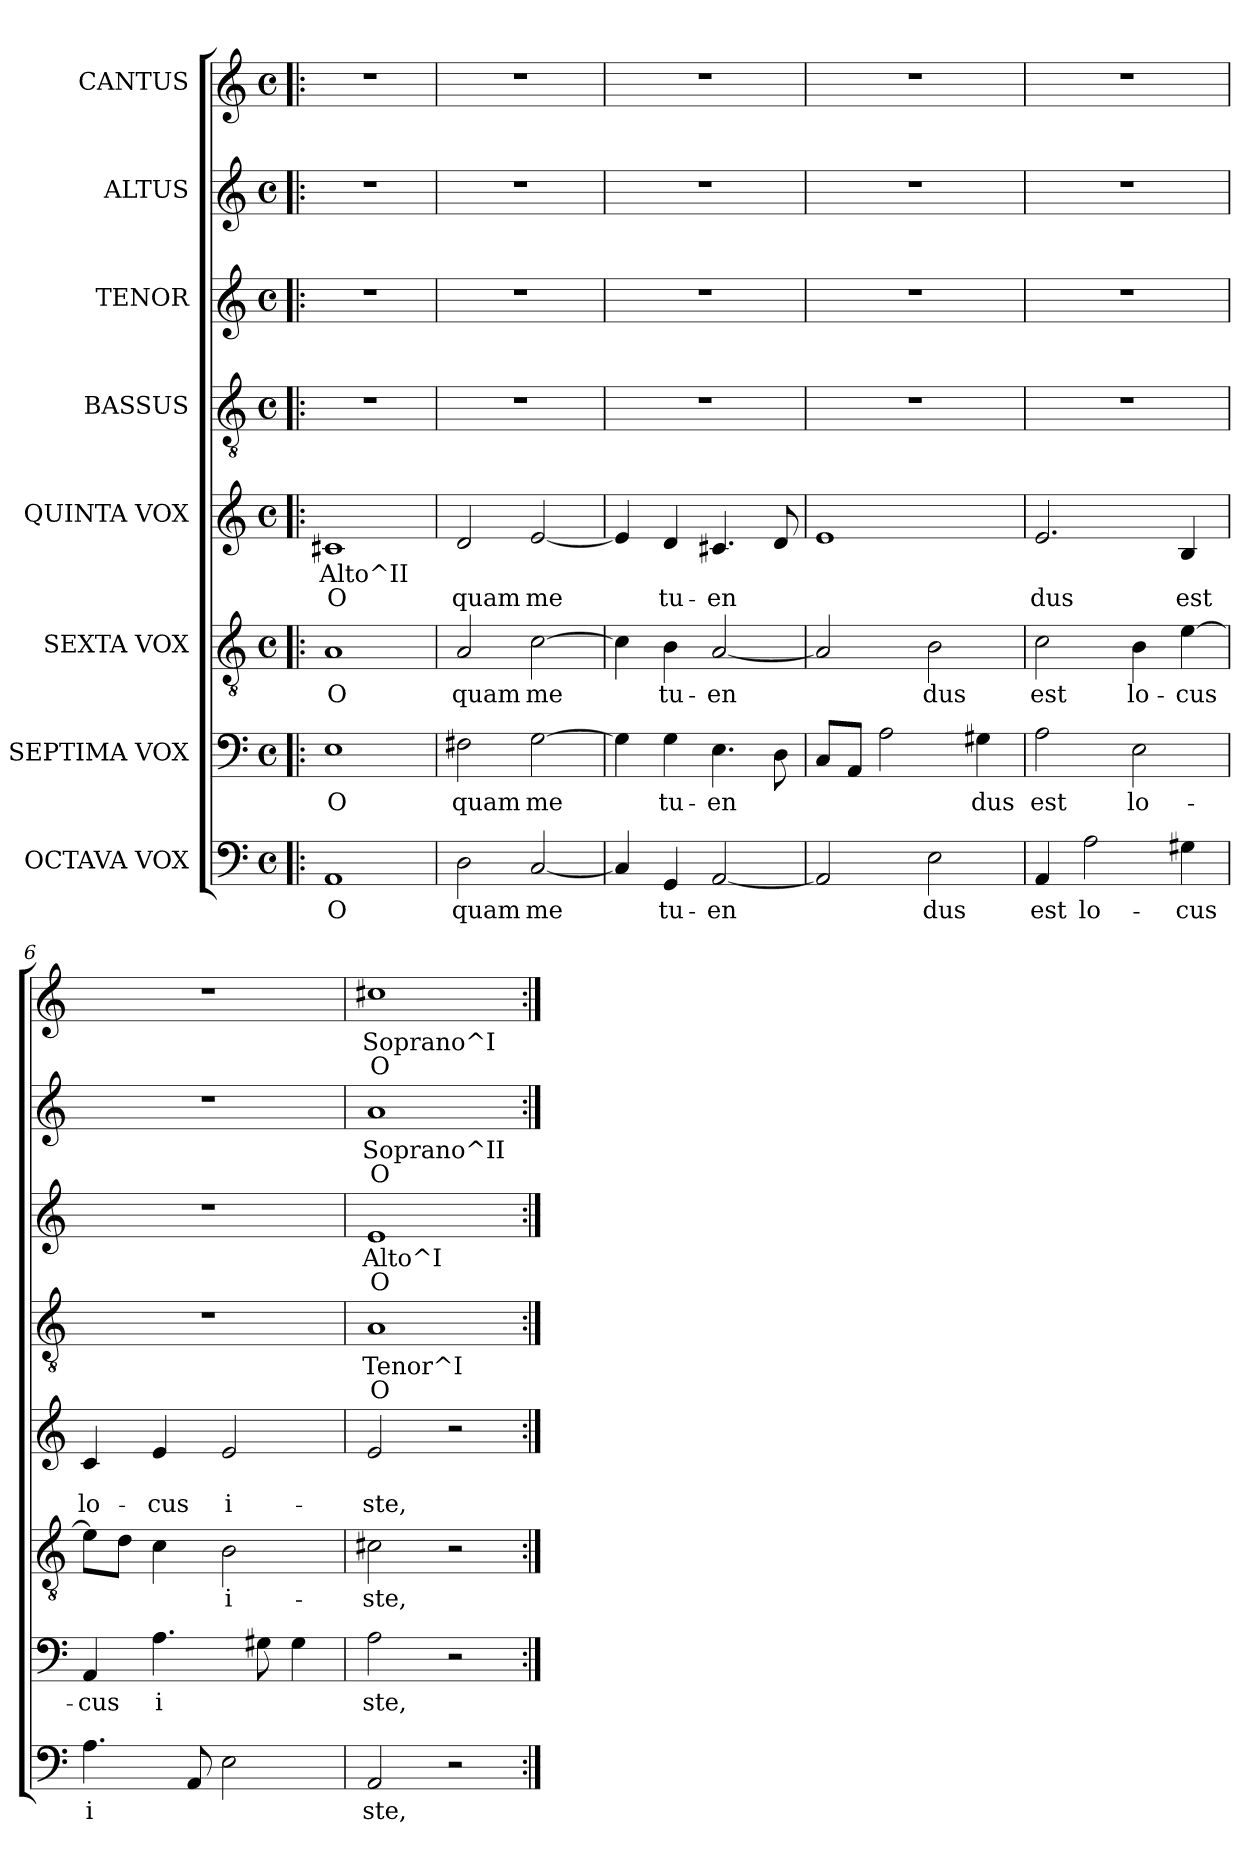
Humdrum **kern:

**kern	**text	**kern	**text	**kern	**text	**kern	**text	**text	**kern	**text	**text	**kern	**text	**text	**kern	**text	**text	**kern	**text	**text
*part8	*part8	*part7	*part7	*part6	*part6	*part5	*part5	*part5	*part4	*part4	*part4	*part3	*part3	*part3	*part2	*part2	*part2	*part1	*part1	*part1
*staff8	*staff8	*staff7	*staff7	*staff6	*staff6	*staff5	*staff5	*staff5	*staff4	*staff4	*staff4	*staff3	*staff3	*staff3	*staff2	*staff2	*staff2	*staff1	*staff1	*staff1
*I"OCTAVA VOX	*	*I"SEPTIMA VOX	*	*I"SEXTA VOX	*	*I"QUINTA VOX	*	*	*I"BASSUS	*	*	*I"TENOR	*	*	*I"ALTUS	*	*	*I"CANTUS	*	*
!!LO:PB:g=z
*stria5	*	*stria5	*	*stria5	*	*stria5	*	*	*stria5	*	*	*stria5	*	*	*stria5	*	*	*stria5	*	*
*clefF4	*	*clefF4	*	*clefGv2	*	*clefG2	*	*	*clefGv2	*	*	*clefG2	*	*	*clefG2	*	*	*clefG2	*	*
*k[]	*	*k[]	*	*k[]	*	*k[]	*	*	*k[]	*	*	*k[]	*	*	*k[]	*	*	*k[]	*	*
*C:	*	*C:	*	*C:	*	*C:	*	*	*C:	*	*	*C:	*	*	*C:	*	*	*C:	*	*
*M4/4	*	*M4/4	*	*M4/4	*	*M4/4	*	*	*M4/4	*	*	*M4/4	*	*	*M4/4	*	*	*M4/4	*	*
*met(c)	*	*met(c)	*	*met(c)	*	*met(c)	*	*	*met(c)	*	*	*met(c)	*	*	*met(c)	*	*	*met(c)	*	*
=1!|:	=1!|:	=1!|:	=1!|:	=1!|:	=1!|:	=1!|:	=1!|:	=1!|:	=1!|:	=1!|:	=1!|:	=1!|:	=1!|:	=1!|:	=1!|:	=1!|:	=1!|:	=1!|:	=1!|:	=1!|:
!	!LO:LY:b:cj	!	!LO:LY:b:cj	!	!LO:LY:b:cj	!	!LO:LY:b:rj	!LO:LY:b:rj	!	!	!	!	!	!	!	!	!	!	!	!
1AA	O	1E	O	1A	O	1c#X	Alto^II-	-O	1r	.	.	1r	.	.	1r	.	.	1r	.	.
=2	=2	=2	=2	=2	=2	=2	=2	=2	=2	=2	=2	=2	=2	=2	=2	=2	=2	=2	=2	=2
!	!LO:LY:b:cj	!	!LO:LY:b:cj	!	!LO:LY:b:cj	!	!LO:LY:b:rj	!LO:LY:b:rj	!	!	!	!	!	!	!	!	!	!	!	!
2D\	quam	2F#X\	quam	2A/	quam	2d/	-	-quam	1r	.	.	1r	.	.	1r	.	.	1r	.	.
!	!LO:LY:b:cj	!	!LO:LY:b:cj	!	!LO:LY:b:cj	!	!LO:LY:b:rj	!LO:LY:b:rj	!	!	!	!	!	!	!	!	!	!	!	!
[<2C/	me-	[>2G\	me-	[>2c\	me-	[<2e/	-	-me-	.	.	.	.	.	.	.	.	.	.	.	.
=3	=3	=3	=3	=3	=3	=3	=3	=3	=3	=3	=3	=3	=3	=3	=3	=3	=3	=3	=3	=3
!	!LO:LY:b:cj	!	!LO:LY:b:cj	!	!LO:LY:b:cj	!	!LO:LY:b:rj	!LO:LY:b:rj	!	!	!	!	!	!	!	!	!	!	!	!
4C/]	--	4G\]	--	4c\]	--	4e/]	--	--	1r	.	.	1r	.	.	1r	.	.	1r	.	.
!	!LO:LY:b:cj	!	!LO:LY:b:cj	!	!LO:LY:b:cj	!	!LO:LY:b:rj	!LO:LY:b:rj	!	!	!	!	!	!	!	!	!	!	!	!
4GG/	-tu-	4G\	-tu-	4B\	-tu-	4d/	--	-tu-	.	.	.	.	.	.	.	.	.	.	.	.
!	!LO:LY:b:cj	!	!LO:LY:b:cj	!	!LO:LY:b:cj	!	!LO:LY:b:rj	!LO:LY:b:rj	!	!	!	!	!	!	!	!	!	!	!	!
[<2AA/	-en-	4.E\	-en-	[<2A/	-en-	4.c#X/	--	-en-	.	.	.	.	.	.	.	.	.	.	.	.
!	!	!	!LO:LY:b:cj	!	!	!	!LO:LY:b:rj	!LO:LY:b:rj	!	!	!	!	!	!	!	!	!	!	!	!
.	.	8D\	--	.	.	8d/	--	--	.	.	.	.	.	.	.	.	.	.	.	.
=4	=4	=4	=4	=4	=4	=4	=4	=4	=4	=4	=4	=4	=4	=4	=4	=4	=4	=4	=4	=4
!	!LO:LY:b:cj	!	!LO:LY:b:cj	!	!LO:LY:b:cj	!	!LO:LY:b:rj	!	!	!	!	!	!	!	!	!	!	!	!	!
2AA/]	--	8C/L	--	2A/]	--	1e	--	.	1r	.	.	1r	.	.	1r	.	.	1r	.	.
!	!	!	!LO:LY:b:cj	!	!	!	!	!	!	!	!	!	!	!	!	!	!	!	!	!
.	.	8AA/J	--	.	.	.	.	.	.	.	.	.	.	.	.	.	.	.	.	.
!	!	!	!LO:LY:b:cj	!	!	!	!	!	!	!	!	!	!	!	!	!	!	!	!	!
.	.	2A\	--	.	.	.	.	.	.	.	.	.	.	.	.	.	.	.	.	.
!	!LO:LY:b:cj	!	!	!	!LO:LY:b:cj	!	!	!	!	!	!	!	!	!	!	!	!	!	!	!
2E\	-dus	.	.	2B\	-dus	.	.	.	.	.	.	.	.	.	.	.	.	.	.	.
!	!	!	!LO:LY:b:cj	!	!	!	!	!	!	!	!	!	!	!	!	!	!	!	!	!
.	.	4G#X\	-dus	.	.	.	.	.	.	.	.	.	.	.	.	.	.	.	.	.
=5	=5	=5	=5	=5	=5	=5	=5	=5	=5	=5	=5	=5	=5	=5	=5	=5	=5	=5	=5	=5
!	!LO:LY:b:cj	!	!LO:LY:b:cj	!	!LO:LY:b:cj	!	!LO:LY:b:rj	!LO:LY:b:rj	!	!	!	!	!	!	!	!	!	!	!	!
4AA/	est	2A\	est	2c\	est	2.e/	--	-dus	1r	.	.	1r	.	.	1r	.	.	1r	.	.
!	!LO:LY:b:cj	!	!	!	!	!	!	!	!	!	!	!	!	!	!	!	!	!	!	!
2A\	lo-	.	.	.	.	.	.	.	.	.	.	.	.	.	.	.	.	.	.	.
!	!	!	!LO:LY:b:cj	!	!LO:LY:b:cj	!	!	!	!	!	!	!	!	!	!	!	!	!	!	!
.	.	2E\	lo-	4B\	lo-	.	.	.	.	.	.	.	.	.	.	.	.	.	.	.
!	!LO:LY:b:cj	!	!	!	!LO:LY:b:cj	!	!LO:LY:b:rj	!LO:LY:b:rj	!	!	!	!	!	!	!	!	!	!	!	!
4G#X\	-cus	.	.	[>4e\	-cus	4B/	-	-est	.	.	.	.	.	.	.	.	.	.	.	.
=6	=6	=6	=6	=6	=6	=6	=6	=6	=6	=6	=6	=6	=6	=6	=6	=6	=6	=6	=6	=6
!	!LO:LY:b:cj	!	!LO:LY:b:cj	!	!LO:LY:b:cj	!	!LO:LY:b:rj	!LO:LY:b:rj	!	!	!	!	!	!	!	!	!	!	!	!
4.A\	i-	4AA/	-cus	8e\L]	.	4c/	-	-lo-	1r	.	.	1r	.	.	1r	.	.	1r	.	.
!	!	!	!	!	!LO:LY:b:cj	!	!	!	!	!	!	!	!	!	!	!	!	!	!	!
.	.	.	.	8d\J	.	.	.	.	.	.	.	.	.	.	.	.	.	.	.	.
!	!	!	!LO:LY:b:cj	!	!LO:LY:b:cj	!	!LO:LY:b:rj	!LO:LY:b:rj	!	!	!	!	!	!	!	!	!	!	!	!
.	.	4.A\	i-	4c\	.	4e/	--	-cus	.	.	.	.	.	.	.	.	.	.	.	.
!	!LO:LY:b:cj	!	!	!	!	!	!	!	!	!	!	!	!	!	!	!	!	!	!	!
8AA/	--	.	.	.	.	.	.	.	.	.	.	.	.	.	.	.	.	.	.	.
!	!LO:LY:b:cj	!	!	!	!LO:LY:b:cj	!	!LO:LY:b:rj	!LO:LY:b:rj	!	!	!	!	!	!	!	!	!	!	!	!
2E\	--	.	.	2B\	i-	2e/	-	-i-	.	.	.	.	.	.	.	.	.	.	.	.
!	!	!	!LO:LY:b:cj	!	!	!	!	!	!	!	!	!	!	!	!	!	!	!	!	!
.	.	8G#X\	--	.	.	.	.	.	.	.	.	.	.	.	.	.	.	.	.	.
!	!	!	!LO:LY:b:cj	!	!	!	!	!	!	!	!	!	!	!	!	!	!	!	!	!
.	.	4G#\	--	.	.	.	.	.	.	.	.	.	.	.	.	.	.	.	.	.
=7	=7	=7	=7	=7	=7	=7	=7	=7	=7	=7	=7	=7	=7	=7	=7	=7	=7	=7	=7	=7
!	!LO:LY:b:cj	!	!LO:LY:b:cj	!	!LO:LY:b:cj	!	!LO:LY:b:rj	!LO:LY:b:rj	!	!LO:LY:b:rj	!LO:LY:b:rj	!	!LO:LY:b:rj	!LO:LY:b:rj	!	!LO:LY:b:rj	!LO:LY:b:rj	!	!LO:LY:b:rj	!LO:LY:b:rj
2AA/	-ste,	2A\	-ste,	2c#X\	-ste,	2e/	--	-ste,	1A	Tenor^I	O	1e	Alto^I	O	1a	Soprano^II	O	1cc#X	Soprano^I	O
2r	.	2r	.	2r	.	2r	.	.	.	.	.	.	.	.	.	.	.	.	.	.
=:|!	=:|!	=:|!	=:|!	=:|!	=:|!	=:|!	=:|!	=:|!	=:|!	=:|!	=:|!	=:|!	=:|!	=:|!	=:|!	=:|!	=:|!	=:|!	=:|!	=:|!
*-	*-	*-	*-	*-	*-	*-	*-	*-	*-	*-	*-	*-	*-	*-	*-	*-	*-	*-	*-	*-
